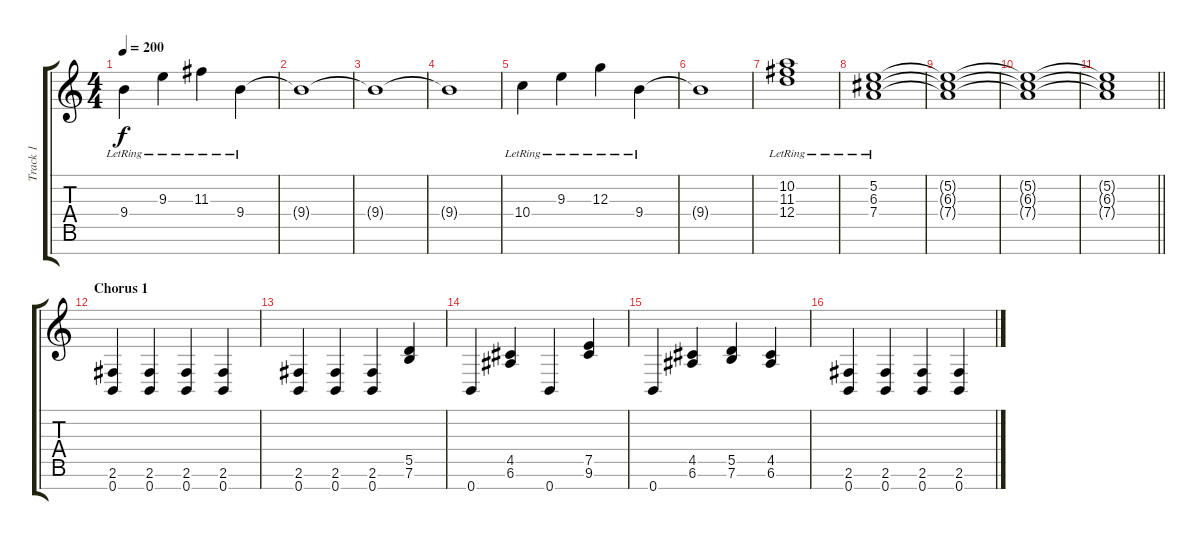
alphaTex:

\track ("Track 1" "Track 1") {instrument distortionguitar}
\staff {score tabs}
\tuning (E4 B3 G3 D3 A2 E2 B1) {hide}
\ts (4 4)
\tempo 200
\clef g2
\ks c
9.4{lr}.4{dy f} 9.3{lr}.4 11.3{lr}.4 9.4{lr}.4 |
9.4{t}.1 |
9.4{t}.1 |
9.4{t}.1 |
10.4{lr}.4 9.3{lr}.4 12.3{lr}.4 9.4{lr}.4 |
9.4{t}.1 |
(10.2{lr} 11.3{lr} 12.4{lr}).1 |
(5.2{lr} 6.3{lr} 7.4{lr}).1 |
(5.2{t} 6.3{t} 7.4{t}).1 |
(5.2{t} 6.3{t} 7.4{t}).1 |
\barLineRight lightlight
(5.2{t} 6.3{t} 7.4{t}).1 |
\section ("" "Chorus 1")
(2.6 0.7).4{instrument distortionguitar} (2.6 0.7).4 (2.6 0.7).4 (2.6 0.7).4 |
(2.6 0.7).4 (2.6 0.7).4 (2.6 0.7).4 (5.5 7.6).4 |
0.7.4 (4.5 6.6).4 0.7.4 (7.5 9.6).4 |
0.7.4 (4.5 6.6).4 (5.5 7.6).4 (4.5 6.6).4 |
(2.6 0.7).4 (2.6 0.7).4 (2.6 0.7).4 (2.6 0.7).4
